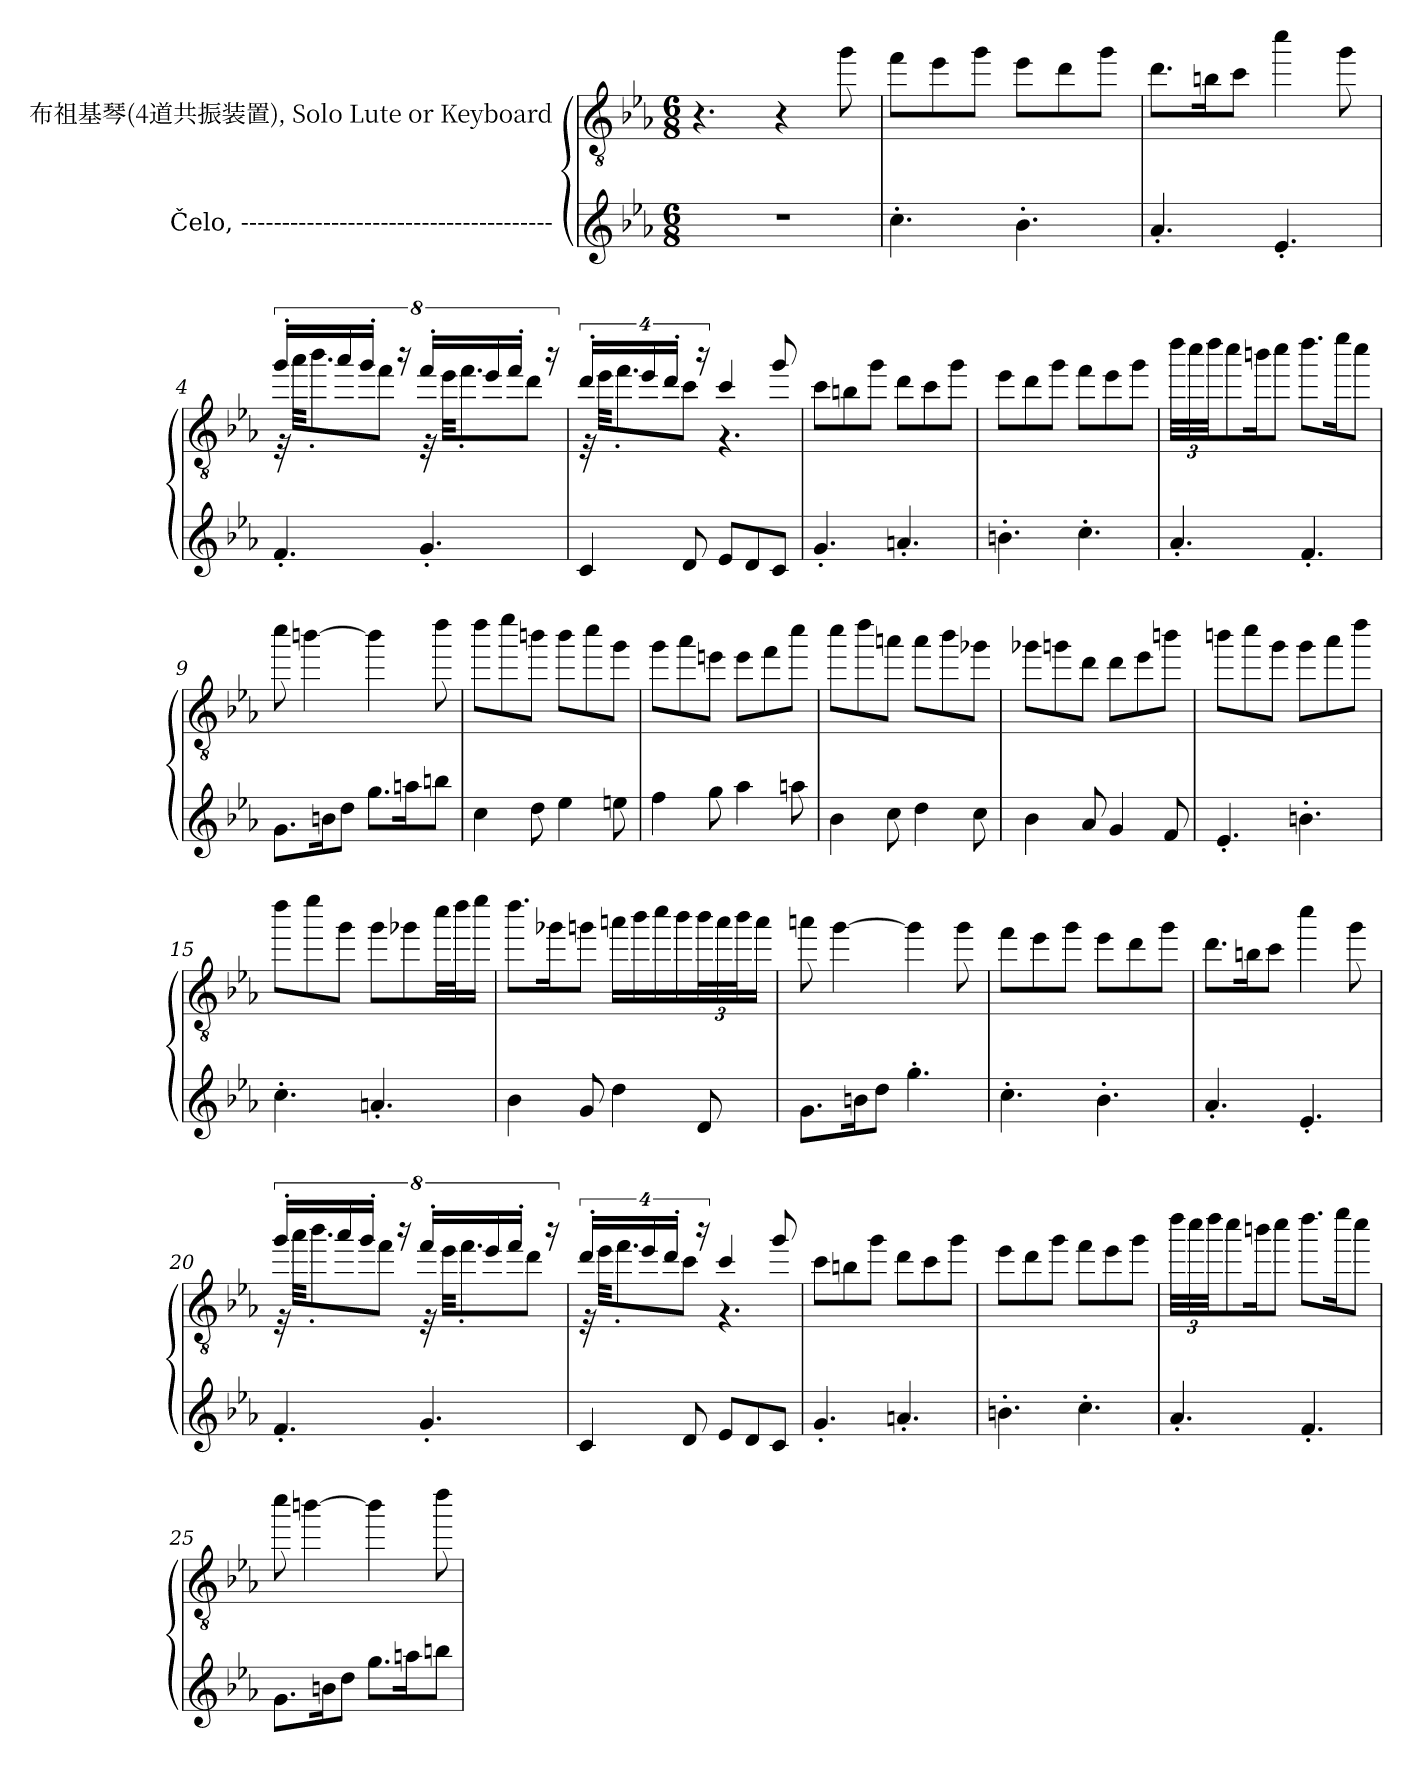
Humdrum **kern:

**kern	**kern
*part2	*part1
*staff2	*staff1
*I"Čelo, --------------------------------------	*I"布祖基琴(4道共振装置), Solo Lute or Keyboard
*clefG2	*clefGv2
*ITrd14c24	*
*k[b-e-a-]	*k[b-e-a-]
*M6/8	*M6/8
*MM250	*MM250
=1	=1
2.r	4.r
.	4r
*	*MM100
.	8gg\
=2	=2
4.C'\	8ff\L
.	8ee-\
.	8gg\J
4.BB-'\	8ee-\L
.	8dd\
.	8gg\J
=3	=3
4.AA-'/	8.dd\L
.	16bn\K
.	8cc\J
4.EE-'/	4ccc\
.	8gg\
!!LO:LB:g=z
=4	=4
*	*^
4.FF'/	32%3gg'/L	32r
.	.	32aa-\KKL
.	.	8.bb-'\
.	32%3aa-/	.
.	32%3gg'/J	.
.	.	8ff\J
.	32%3r	.
4.GG'/	32%3ff'/L	32r
.	.	32ee-\KKL
.	.	8.ff'\
.	32%3ee-/	.
.	32%3ff'/J	.
.	.	8dd\J
.	32%3r	.
=5	=5	=5
4CC/	32%3dd'/L	32r
.	.	32ee-\KKL
.	.	8.ff'\
.	32%3ee-/	.
.	32%3dd'/J	.
8DD/	.	8cc\J
.	32%3r	.
8EE-/L	4cc/	4.r
8DD/	.	.
8CC/J	8gg/	.
*	*v	*v
=6	=6
4.GG'/	8cc\L
.	8bn\
.	8gg\J
4.AAn'/	8dd\L
.	8cc\
.	8gg\J
!!LO:LB:g=z
=7	=7
4.BBn'\	8ee-\L
.	8dd\
.	8gg\J
4.C'\	8ff\L
.	8ee-\
.	8gg\J
=8	=8
*	*Xbrackettup
4.AA-'/	48ddd\LLL
.	48ccc\
.	48ddd\JJ
.	8ccc\
.	16bbn\K
.	8ccc\J
4.FF'/	8.ddd\L
.	16eee-\K
.	8ccc\J
=9	=9
8.GG\L	8ccc\
.	[4bbn\
16BBn\K	.
8D\J	.
8.G\L	4bb\]
16An\K	.
8Bn\J	8ddd\
=10	=10
4C\	8ddd\L
.	8eee-\
8D\	8bbn\J
4E-\	8bb\L
.	8ccc\
8En\	8gg\J
!!LO:LB:g=z
=11	=11
4F\	8gg\L
.	8aa-\
8G\	8een\J
4A-\	8ee\L
.	8ff\
8An\	8ccc\J
=12	=12
4BB-\	8ccc\L
.	8ddd\
8C\	8aan\J
4D\	8aa\L
.	8bb-\
8C\	8gg-X\J
=13	=13
4BB-\	8gg-X\L
.	8ggn\
8AA-/	8dd\J
4GG/	8dd\L
.	8ee-\
8FF/	8bbn\J
=14	=14
4.EE-'/	8bbn\L
.	8ccc\
.	8gg\J
4.BBn'\	8gg\L
.	8aa-\
.	8ddd\J
!!LO:LB:g=z
=15	=15
4.C'\	8ddd\L
.	8eee-\
.	8gg\J
4.AAn'/	8gg\L
.	8gg-X\
.	32ccc\LL
.	32ddd\J
.	16eee-\JJ
=16	=16
4BB-\	8.ddd\L
.	16gg-X\K
8GG/	8ggn\J
4D\	16aan\LL
.	16bb-\
.	16ccc\
.	16bb-\
8DD/	48bb-\L
.	48aa\
.	48bb-\J
.	16aa\JJ
=17	=17
8.GG\L	8aan\
.	[4gg\
16BBn\K	.
8D\J	.
4.G'\	4gg\]
.	8gg\
!!LO:LB:g=z
=18	=18
4.C'\	8ff\L
.	8ee-\
.	8gg\J
4.BB-'\	8ee-\L
.	8dd\
.	8gg\J
=19	=19
4.AA-'/	8.dd\L
.	16bn\K
.	8cc\J
4.EE-'/	4ccc\
.	8gg\
=20	=20
*	*brackettup
*	*^
4.FF'/	32%3gg'/L	32r
.	.	32aa-\KKL
.	.	8.bb-'\
.	32%3aa-/	.
.	32%3gg'/J	.
.	.	8ff\J
.	32%3r	.
4.GG'/	32%3ff'/L	32r
.	.	32ee-\KKL
.	.	8.ff'\
.	32%3ee-/	.
.	32%3ff'/J	.
.	.	8dd\J
.	32%3r	.
!!LO:PB:g=z	!!
=21	=21	=21
4CC/	32%3dd'/L	32r
.	.	32ee-\KKL
.	.	8.ff'\
.	32%3ee-/	.
.	32%3dd'/J	.
8DD/	.	8cc\J
.	32%3r	.
8EE-/L	4cc/	4.r
8DD/	.	.
8CC/J	8gg/	.
*	*v	*v
=22	=22
4.GG'/	8cc\L
.	8bn\
.	8gg\J
4.AAn'/	8dd\L
.	8cc\
.	8gg\J
=23	=23
4.BBn'\	8ee-\L
.	8dd\
.	8gg\J
4.C'\	8ff\L
.	8ee-\
.	8gg\J
!!LO:LB:g=z
=24	=24
*	*Xbrackettup
4.AA-'/	48ddd\LLL
.	48ccc\
.	48ddd\JJ
.	8ccc\
.	16bbn\K
.	8ccc\J
4.FF'/	8.ddd\L
.	16eee-\K
.	8ccc\J
=25	=25
8.GG\L	8ccc\
.	[4bbn\
16BBn\K	.
8D\J	.
8.G\L	4bb\]
16An\K	.
8Bn\J	8ddd\
=	=
*-	*-
